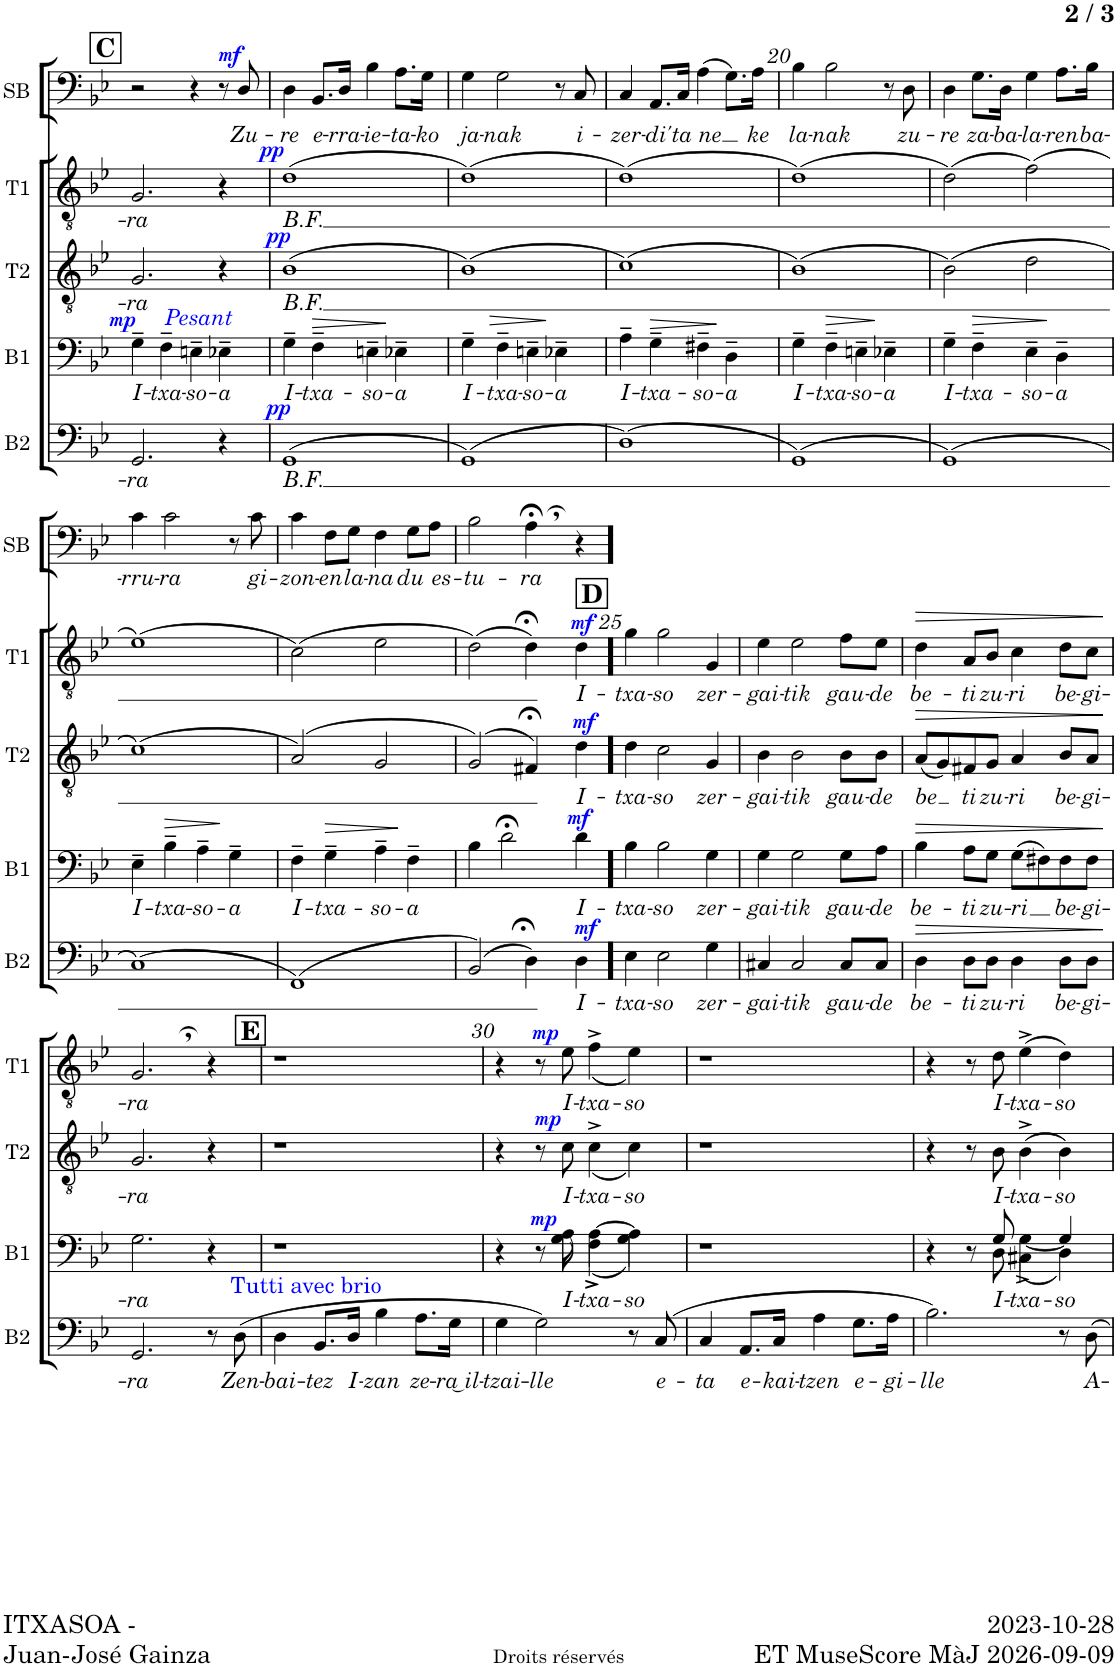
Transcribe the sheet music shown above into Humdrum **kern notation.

**kern	**text	**dynam	**kern	**text	**dynam	**kern	**text	**dynam	**kern	**text	**dynam	**kern	**text	**dynam
*part5	*part5	*part5	*part4	*part4	*part4	*part3	*part3	*part3	*part2	*part2	*part2	*part1	*part1	*part1
*staff5	*staff5	*staff5	*staff4	*staff4	*staff4	*staff3	*staff3	*staff3	*staff2	*staff2	*staff2	*staff1	*staff1	*staff1
*I"Basse	*	*	*I"Baryton	*	*	*I"Ténor 2	*	*	*I"Ténor 1	*	*	*I"Solo	*	*
*I'B2	*	*	*I'B1	*	*	*I'T2	*	*	*I'T1	*	*	*	*	*
!!LO:PB:g=z
*clefF4	*	*	*clefF4	*	*	*clefGv2	*	*	*clefGv2	*	*	*clefF4	*	*
*k[b-e-]	*	*	*k[b-e-]	*	*	*k[b-e-]	*	*	*k[b-e-]	*	*	*k[b-e-]	*	*
*M4/4	*	*	*M4/4	*	*	*M4/4	*	*	*M4/4	*	*	*M4/4	*	*
*met(c)	*	*	*met(c)	*	*	*met(c)	*	*	*met(c)	*	*	*met(c)	*	*
!!LO:REH:place=s1:a:B:cj:fs=14:t=C
=16	=16	=16	=16	=16	=16	=16	=16	=16	=16	=16	=16	=16	=16	=16
!	!LO:LY:b	!	!	!LO:LY:b	!LO:DY:a	!	!LO:LY:b	!	!	!LO:LY:b	!	!	!	!
2.GG/	-ra	.	4G~\	I-	mp	2.G/	-ra	.	2.G/	-ra	.	2r	.	.
!	!	!	!LO:TX:a:i:color=#0000FF:t=Pesant	!	!	!	!	!	!	!	!	!	!	!
!	!	!	!	!LO:LY:b	!	!	!	!	!	!	!	!	!	!
.	.	.	4F~\	-txa-	.	.	.	.	.	.	.	.	.	.
!	!	!	!	!LO:LY:b	!	!	!	!	!	!	!	!	!	!
.	.	.	4En~\	-so-	.	.	.	.	.	.	.	4r	.	.
!	!	!	!	!LO:LY:b	!	!	!	!	!	!	!	!	!	!LO:DY:a
4r	.	.	4E-X~\	-a	.	4r	.	.	4r	.	.	8r	.	mf
!	!	!	!	!	!	!	!	!	!	!	!	!	!LO:LY:b	!
.	.	.	.	.	.	.	.	.	.	.	.	8D/	Zu-	.
=17	=17	=17	=17	=17	=17	=17	=17	=17	=17	=17	=17	=17	=17	=17
!	!LO:LY:b	!LO:DY:a	!	!LO:LY:b	!	!	!LO:LY:b	!LO:DY:a	!	!LO:LY:b	!LO:DY:a	!	!LO:LY:b	!
(>1GG	B.F.	pp	4G~\	I-	.	(1B-	B.F.	pp	(1d	B.F.	pp	4D\	-re	.
!	!	!	!	!LO:LY:b	!LO:HP:b	!	!	!	!	!	!	!	!LO:LY:b	!
.	.	.	4F~\	-txa-	>	.	.	.	.	.	.	8.BB-/L	e-	.
!	!	!	!	!	!	!	!	!	!	!	!	!	!LO:LY:b	!
.	.	.	.	.	.	.	.	.	.	.	.	16D/Jk	-rra-	.
!	!	!	!	!LO:LY:b	!	!	!	!	!	!	!	!	!LO:LY:b	!
.	.	.	4En~\	-so-	.	.	.	.	.	.	.	4B-\	-ie-	.
!	!	!	!	!LO:LY:b	!	!	!	!	!	!	!	!	!LO:LY:b	!
.	.	.	4E-X~\	-a	]	.	.	.	.	.	.	8.A\L	-ta-	.
!	!	!	!	!	!	!	!	!	!	!	!	!	!LO:LY:b	!
.	.	.	.	.	.	.	.	.	.	.	.	16G\Jk	-ko	.
=18	=18	=18	=18	=18	=18	=18	=18	=18	=18	=18	=18	=18	=18	=18
!	!	!	!	!LO:LY:b	!	!	!	!	!	!	!	!	!LO:LY:b	!
(>1GG)	.	.	4G~\	I-	.	(1B-)	.	.	(1d)	.	.	4G\	ja-	.
!	!	!	!	!LO:LY:b	!LO:HP:b	!	!	!	!	!	!	!	!LO:LY:b	!
.	.	.	4F~\	-txa-	>	.	.	.	.	.	.	2G\	-nak	.
!	!	!	!	!LO:LY:b	!	!	!	!	!	!	!	!	!	!
.	.	.	4En~\	-so-	.	.	.	.	.	.	.	.	.	.
!	!	!	!	!LO:LY:b	!	!	!	!	!	!	!	!	!	!
.	.	.	4E-X~\	-a	]	.	.	.	.	.	.	8r	.	.
!	!	!	!	!	!	!	!	!	!	!	!	!	!LO:LY:b	!
.	.	.	.	.	.	.	.	.	.	.	.	8C/	i-	.
=19	=19	=19	=19	=19	=19	=19	=19	=19	=19	=19	=19	=19	=19	=19
!	!	!	!	!LO:LY:b	!	!	!	!	!	!	!	!	!LO:LY:b	!
(1D)	.	.	4A~\	I-	.	(1c)	.	.	(1d)	.	.	4C/	-zer-	.
!	!	!	!	!LO:LY:b	!LO:HP:b	!	!	!	!	!	!	!	!LO:LY:b	!
.	.	.	4G~\	-txa-	>	.	.	.	.	.	.	8.AA/L	-di	.
!	!	!	!	!	!	!	!	!	!	!	!	!	!LO:LY:b	!
.	.	.	.	.	.	.	.	.	.	.	.	16C/Jk	'ta	.
!	!	!	!	!LO:LY:b	!	!	!	!	!	!	!	!	!LO:LY:b	!
.	.	.	4F#X~\	-so-	.	.	.	.	.	.	.	(4A\	ne	.
!	!	!	!	!LO:LY:b	!	!	!	!	!	!	!	!	!	!
.	.	.	4D~\	-a	]	.	.	.	.	.	.	8.G\L)	.	.
!	!	!	!	!	!	!	!	!	!	!	!	!	!LO:LY:b	!
.	.	.	.	.	.	.	.	.	.	.	.	16A\Jk	ke	.
=20	=20	=20	=20	=20	=20	=20	=20	=20	=20	=20	=20	=20	=20	=20
!	!	!	!	!LO:LY:b	!	!	!	!	!	!	!	!	!LO:LY:b	!
(>1GG)	.	.	4G~\	I-	.	(1B-)	.	.	(1d)	.	.	4B-\	la-	.
!	!	!	!	!LO:LY:b	!LO:HP:b	!	!	!	!	!	!	!	!LO:LY:b	!
.	.	.	4F~\	-txa-	>	.	.	.	.	.	.	2B-\	-nak	.
!	!	!	!	!LO:LY:b	!	!	!	!	!	!	!	!	!	!
.	.	.	4En~\	-so-	.	.	.	.	.	.	.	.	.	.
!	!	!	!	!LO:LY:b	!	!	!	!	!	!	!	!	!	!
.	.	.	4E-X~\	-a	]	.	.	.	.	.	.	8r	.	.
!	!	!	!	!	!	!	!	!	!	!	!	!	!LO:LY:b	!
.	.	.	.	.	.	.	.	.	.	.	.	8D\	zu-	.
=21	=21	=21	=21	=21	=21	=21	=21	=21	=21	=21	=21	=21	=21	=21
!	!	!	!	!LO:LY:b	!	!	!	!	!	!	!	!	!LO:LY:b	!
(>1GG)	.	.	4G~\	I-	.	(2B-\)	.	.	(2d\)	.	.	4D\	-re	.
!	!	!	!	!LO:LY:b	!LO:HP:b	!	!	!	!	!	!	!	!LO:LY:b	!
.	.	.	4F~\	-txa-	>	.	.	.	.	.	.	8.G\L	za-	.
!	!	!	!	!	!	!	!	!	!	!	!	!	!LO:LY:b	!
.	.	.	.	.	.	.	.	.	.	.	.	16D\Jk	-ba-	.
!	!	!	!	!LO:LY:b	!	!	!	!	!	!	!	!	!LO:LY:b	!
.	.	.	4E-~\	-so-	.	2d\	.	.	(2f\)	.	.	4G\	-la-	.
!	!	!	!	!LO:LY:b	!	!	!	!	!	!	!	!	!LO:LY:b	!
.	.	.	4D~\	-a	]	.	.	.	.	.	.	8.A\L	-ren	.
!	!	!	!	!	!	!	!	!	!	!	!	!	!LO:LY:b	!
.	.	.	.	.	.	.	.	.	.	.	.	16B-\Jk	ba-	.
!!LO:LB:g=z
=22	=22	=22	=22	=22	=22	=22	=22	=22	=22	=22	=22	=22	=22	=22
!	!	!	!	!LO:LY:b	!	!	!	!	!	!	!	!	!LO:LY:b	!
(>1C)	.	.	4E-~\	I-	.	(1c)	.	.	(1e-)	.	.	4c\	-rru-	.
!	!	!	!	!LO:LY:b	!LO:HP:b	!	!	!	!	!	!	!	!LO:LY:b	!
.	.	.	4B-~\	-txa-	>	.	.	.	.	.	.	2c\	-ra	.
!	!	!	!	!LO:LY:b	!	!	!	!	!	!	!	!	!	!
.	.	.	4A~\	-so-	.	.	.	.	.	.	.	.	.	.
!	!	!	!	!LO:LY:b	!	!	!	!	!	!	!	!	!	!
.	.	.	4G~\	-a	]	.	.	.	.	.	.	8r	.	.
!	!	!	!	!	!	!	!	!	!	!	!	!	!LO:LY:b	!
.	.	.	.	.	.	.	.	.	.	.	.	8c\	gi-	.
=23	=23	=23	=23	=23	=23	=23	=23	=23	=23	=23	=23	=23	=23	=23
!	!	!	!	!LO:LY:b	!	!	!	!	!	!	!	!	!LO:LY:b	!
(>1FF)	.	.	4F~\	I-	.	(>2A/)	.	.	(2c\)	.	.	4c\	-zon-	.
!	!	!	!	!LO:LY:b	!LO:HP:b	!	!	!	!	!	!	!	!LO:LY:b	!
.	.	.	4G~\	-txa-	>	.	.	.	.	.	.	8F\L	-en	.
!	!	!	!	!	!	!	!	!	!	!	!	!	!LO:LY:b	!
.	.	.	.	.	.	.	.	.	.	.	.	8G\J	la-	.
!	!	!	!	!LO:LY:b	!	!	!	!	!	!	!	!	!LO:LY:b	!
.	.	.	4A~\	-so-	.	2G/	.	.	2e-\	.	.	4F\	-na	.
!	!	!	!	!LO:LY:b	!	!	!	!	!	!	!	!	!LO:LY:b	!
.	.	.	4F~\	-a	]	.	.	.	.	.	.	8G\L	du	.
!	!	!	!	!	!	!	!	!	!	!	!	!	!LO:LY:b	!
.	.	.	.	.	.	.	.	.	.	.	.	8A\J	es-	.
!!LO:REH:place=s1:b:B:cj:fs=14:t=D:qo=3
=24	=24	=24	=24	=24	=24	=24	=24	=24	=24	=24	=24	=24	=24	=24
!	!	!	!	!	!	!	!	!	!	!	!	!	!LO:LY:b	!
(2BB-/)	.	.	4B-\	.	.	(>2G/)	.	.	(2d\)	.	.	2B-\	-tu-	.
.	.	.	2d;<\	.	.	.	.	.	.	.	.	.	.	.
!	!	!	!	!	!	!	!	!	!	!	!	!	!LO:LY:b	!
4D;<\)	.	.	.	.	.	4F#X;</)	.	.	4d;<\)	.	.	4A;<,\	-ra	.
!	!LO:LY:b	!LO:DY:a	!	!LO:LY:b	!LO:DY:a	!	!LO:LY:b	!LO:DY:a	!	!LO:LY:b	!LO:DY:a	!	!	!
4D\	I-	mf	4d\	I-	mf	4d\	I-	mf	4d\	I-	mf	4r	.	.
=25!	=25!	=25!	=25!	=25!	=25!	=25!	=25!	=25!	=25!	=25!	=25!	=25!	=25!	=25!
!	!LO:LY:b	!	!	!LO:LY:b	!	!	!LO:LY:b	!	!	!LO:LY:b	!	!	!	!
4E-\	-txa-	.	4B-\	-txa-	.	4d\	-txa-	.	4g\	-txa-	.	1r	.	.
!	!LO:LY:b	!	!	!LO:LY:b	!	!	!LO:LY:b	!	!	!LO:LY:b	!	!	!	!
2E-\	-so	.	2B-\	-so	.	2c\	-so	.	2g\	-so	.	.	.	.
!	!LO:LY:b	!	!	!LO:LY:b	!	!	!LO:LY:b	!	!	!LO:LY:b	!	!	!	!
4G\	zer-	.	4G\	zer-	.	4G/	zer-	.	4G/	zer-	.	.	.	.
=26	=26	=26	=26	=26	=26	=26	=26	=26	=26	=26	=26	=26	=26	=26
!	!LO:LY:b	!	!	!LO:LY:b	!	!	!LO:LY:b	!	!	!LO:LY:b	!	!	!	!
4C#X/	-gai-	.	4G\	-gai-	.	4B-\	-gai-	.	4e-\	-gai-	.	1r	.	.
!	!LO:LY:b	!	!	!LO:LY:b	!	!	!LO:LY:b	!	!	!LO:LY:b	!	!	!	!
2C#/	-tik	.	2G\	-tik	.	2B-\	-tik	.	2e-\	-tik	.	.	.	.
!	!LO:LY:b	!	!	!LO:LY:b	!	!	!LO:LY:b	!	!	!LO:LY:b	!	!	!	!
8C#/L	gau-	.	8G\L	gau-	.	8B-\L	gau-	.	8f\L	gau-	.	.	.	.
!	!LO:LY:b	!	!	!LO:LY:b	!	!	!LO:LY:b	!	!	!LO:LY:b	!	!	!	!
8C#/J	-de	.	8A\J	-de	.	8B-\J	-de	.	8e-\J	-de	.	.	.	.
=27	=27	=27	=27	=27	=27	=27	=27	=27	=27	=27	=27	=27	=27	=27
!	!LO:LY:b	!LO:HP:b	!	!LO:LY:b	!LO:HP:b	!	!LO:LY:b	!LO:HP:b	!	!LO:LY:b	!LO:HP:b	!	!	!
4D\	be-	>	4B-\	be-	>	(8A/L	-be	>	4d\	be-	>	1r	.	.
.	.	.	.	.	.	8G/)	.	.	.	.	.	.	.	.
!	!LO:LY:b	!	!	!LO:LY:b	!	!	!LO:LY:b	!	!	!LO:LY:b	!	!	!	!
8D\L	-ti	.	8A\L	-ti	.	8F#X/	ti	.	8A/L	-ti	.	.	.	.
!	!LO:LY:b	!	!	!LO:LY:b	!	!	!LO:LY:b	!	!	!LO:LY:b	!	!	!	!
8D\J	zu-	.	8G\J	zu-	.	8G/J	zu-	.	8B-/J	zu-	.	.	.	.
!	!LO:LY:b	!	!	!LO:LY:b	!	!	!LO:LY:b	!	!	!LO:LY:b	!	!	!	!
4D\	-ri	.	(8G\L	-ri	.	4A/	-ri	.	4c\	-ri	.	.	.	.
.	.	.	8F#X\)	.	.	.	.	.	.	.	.	.	.	.
!	!LO:LY:b	!	!	!LO:LY:b	!	!	!LO:LY:b	!	!	!LO:LY:b	!	!	!	!
8D\L	be-	.	8F#\	be-	.	8B-/L	be-	.	8d\L	be-	.	.	.	.
!	!LO:LY:b	!	!	!LO:LY:b	!	!	!LO:LY:b	!	!	!LO:LY:b	!	!	!	!
8D\J	-gi-	.	8F#\J	-gi-	.	8A/J	-gi-	.	8c\J	-gi-	.	.	.	.
.	.	]	.	.	]	.	.	]	.	.	]	.	.	.
!!LO:LB:g=z
!!LO:REH:place=s1:a:B:cj:fs=14:t=E:qo=3.5
=28	=28	=28	=28	=28	=28	=28	=28	=28	=28	=28	=28	=28	=28	=28
!	!LO:LY:b	!	!	!LO:LY:b	!	!	!LO:LY:b	!	!	!LO:LY:b	!	!	!	!
2.GG/	-ra	.	2.G\	-ra	.	2.G/	-ra	.	2.G,/	-ra	.	1r	.	.
8r	.	.	4r	.	.	4r	.	.	4r	.	.	.	.	.
!LO:TX:a:color=#0000FF:t=Tutti avec brio	!	!	!	!	!	!	!	!	!	!	!	!	!	!
!	!LO:LY:b	!	!	!	!	!	!	!	!	!	!	!	!	!
(8D\	Zen-	.	.	.	.	.	.	.	.	.	.	.	.	.
=29	=29	=29	=29	=29	=29	=29	=29	=29	=29	=29	=29	=29	=29	=29
!	!LO:LY:b	!	!	!	!	!	!	!	!	!	!	!	!	!
4D\	-bai-	.	1r	.	.	1r	.	.	1r	.	.	2r	.	.
!	!LO:LY:b	!	!	!	!	!	!	!	!	!	!	!	!	!
8.BB-/L	-tez	.	.	.	.	.	.	.	.	.	.	.	.	.
!	!LO:LY:b	!	!	!	!	!	!	!	!	!	!	!	!	!
16D/Jk	I-	.	.	.	.	.	.	.	.	.	.	.	.	.
!	!LO:LY:b	!	!	!	!	!	!	!	!	!	!	!	!	!
4B-\	-zan	.	.	.	.	.	.	.	.	.	.	4r	.	.
!	!LO:LY:b	!	!	!	!	!	!	!	!	!	!	!	!	!
8.A\L	ze-	.	.	.	.	.	.	.	.	.	.	4r	.	.
!	!LO:LY:b	!	!	!	!	!	!	!	!	!	!	!	!	!
16G\Jk	-ra͜ il-	.	.	.	.	.	.	.	.	.	.	.	.	.
=30	=30	=30	=30	=30	=30	=30	=30	=30	=30	=30	=30	=30	=30	=30
!	!LO:LY:b	!	!	!	!	!	!	!	!	!	!	!	!	!
*	*	*	*^	*	*	*	*	*	*	*	*	*	*	*
4G\	-tzai-	.	4r	4.ryy	.	.	4r	.	.	4r	.	.	2r	.	.
!	!LO:LY:b	!	!	!	!	!	!	!	!	!	!	!	!	!	!
2G\)	-lle	.	8r	.	.	.	8r	.	.	8r	.	.	.	.	.
!	!	!	!	!	!LO:LY:b	!LO:DY:a	!	!LO:LY:b	!LO:DY:a	!	!LO:LY:b	!LO:DY:a	!	!	!
.	.	.	8A\	8G\	I-	mp	8c\	I-	mp	8e-\	I-	mp	.	.	.
!	!	!	!	!	!LO:LY:b	!	!	!LO:LY:b	!	!	!LO:LY:b	!	!	!	!
.	.	.	[>4A^\	(4F^\	-txa-	.	(<4c^\	-txa-	.	(<4f^\	-txa-	.	4r	.	.
!	!	!	!	!	!LO:LY:b	!	!	!LO:LY:b	!	!	!LO:LY:b	!	!	!	!
8r	.	.	4A\]	4G\)	-so	.	4c\)	-so	.	4e-\)	-so	.	4r	.	.
!	!LO:LY:b	!	!	!	!	!	!	!	!	!	!	!	!	!	!
(8C/	e-	.	.	.	.	.	.	.	.	.	.	.	.	.	.
*	*	*	*v	*v	*	*	*	*	*	*	*	*	*	*	*
=31	=31	=31	=31	=31	=31	=31	=31	=31	=31	=31	=31	=31	=31	=31
!	!LO:LY:b	!	!	!	!	!	!	!	!	!	!	!	!	!
4C/	-ta	.	1r	.	.	1r	.	.	1r	.	.	2r	.	.
!	!LO:LY:b	!	!	!	!	!	!	!	!	!	!	!	!	!
8.AA/L	e-	.	.	.	.	.	.	.	.	.	.	.	.	.
!	!LO:LY:b	!	!	!	!	!	!	!	!	!	!	!	!	!
16C/Jk	-kai-	.	.	.	.	.	.	.	.	.	.	.	.	.
!	!LO:LY:b	!	!	!	!	!	!	!	!	!	!	!	!	!
4A\	-tzen	.	.	.	.	.	.	.	.	.	.	4r	.	.
!	!LO:LY:b	!	!	!	!	!	!	!	!	!	!	!	!	!
8.G\L	e-	.	.	.	.	.	.	.	.	.	.	4r	.	.
!	!LO:LY:b	!	!	!	!	!	!	!	!	!	!	!	!	!
16A\Jk	-gi-	.	.	.	.	.	.	.	.	.	.	.	.	.
=32	=32	=32	=32	=32	=32	=32	=32	=32	=32	=32	=32	=32	=32	=32
!	!LO:LY:b	!	!	!	!	!	!	!	!	!	!	!	!	!
*	*	*	*^	*	*	*	*	*	*	*	*	*	*	*
2.B-\)	-lle	.	4r	4.ryy	.	.	4r	.	.	4r	.	.	2r	.	.
.	.	.	8r	.	.	.	8r	.	.	8r	.	.	.	.	.
!	!	!	!	!	!LO:LY:b	!	!	!LO:LY:b	!	!	!LO:LY:b	!	!	!	!
.	.	.	8G/	8D\	I-	.	8B-\	I-	.	8d\	I-	.	.	.	.
!	!	!	!	!	!LO:LY:b	!	!	!LO:LY:b	!	!	!LO:LY:b	!	!	!	!
.	.	.	[4G^\	(4C#X\	-txa-	.	(4B-^\	-txa-	.	(4e-^\	-txa-	.	4r	.	.
!	!	!	!	!	!LO:LY:b	!	!	!LO:LY:b	!	!	!LO:LY:b	!	!	!	!
8r	.	.	4G/]	4D\)	-so	.	4B-\)	-so	.	4d\)	-so	.	4r	.	.
!	!LO:LY:b	!	!	!	!	!	!	!	!	!	!	!	!	!	!
8D\	A-	.	.	.	.	.	.	.	.	.	.	.	.	.	.
*	*	*	*v	*v	*	*	*	*	*	*	*	*	*	*	*
=	=	=	=	=	=	=	=	=	=	=	=	=	=	=
*-	*-	*-	*-	*-	*-	*-	*-	*-	*-	*-	*-	*-	*-	*-
